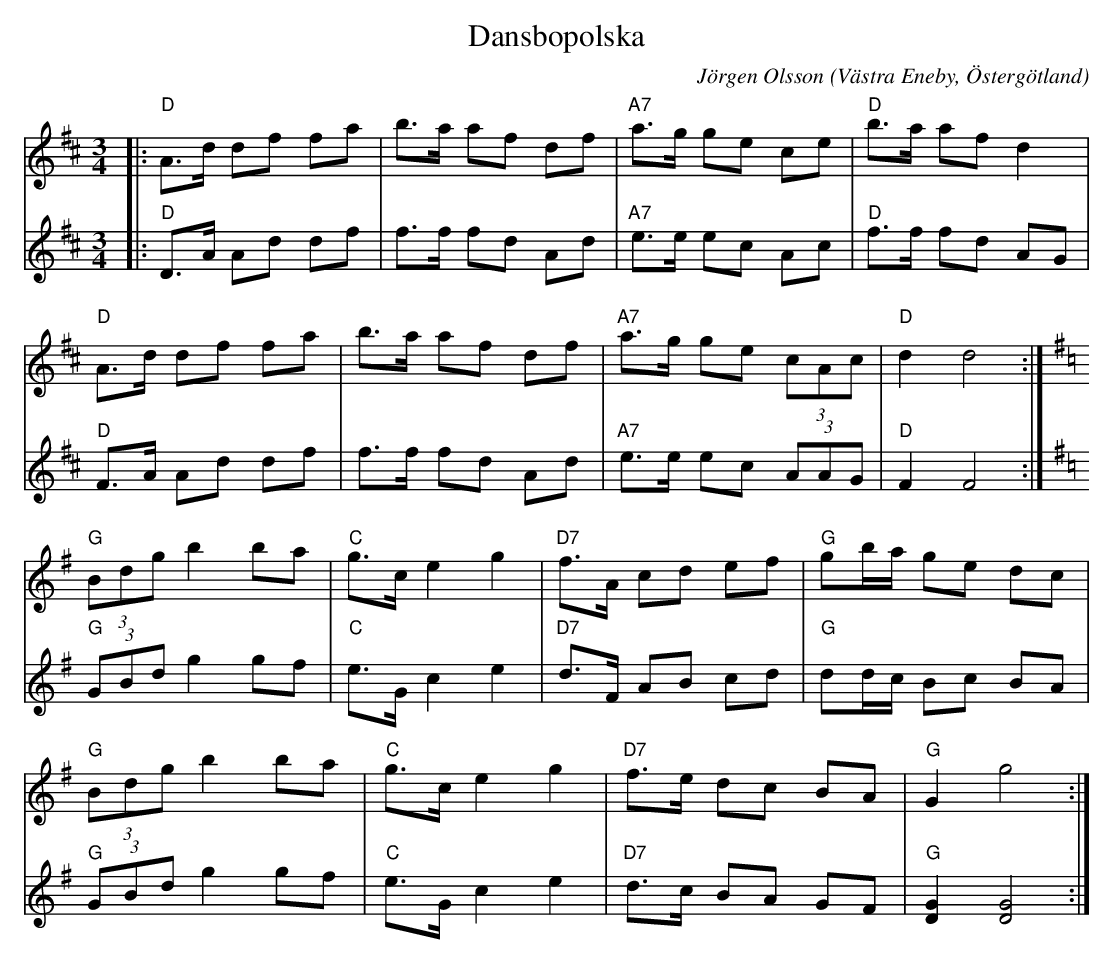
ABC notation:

X:1
T:Dansbopolska
C:Jörgen Olsson
O:Västra Eneby, Östergötland
M:3/4
L:1/8
K:D
V:1
|:"D"A>d df fa|b>a af df|"A7"a>g ge ce|"D"b>a af d2|
"D"A>d df fa|b>a af df|"A7"a>g ge (3cAc|"D"d2 d4:|
[K:G]"G"(3Bdg b2 ba|"C"g>c e2 g2|"D7"f>A cd ef|"G" gb/a/ ge dc|
"G"(3Bdg b2 ba|"C"g>c e2 g2|"D7"f>e dc BA|"G" G2 g4:|
V:2
|:"D"D>A Ad df|f>f fd Ad|"A7"e>e ec Ac|"D"f>f fd AG|
"D"F>A Ad df|f>f fd Ad|"A7"e>e ec (3AAG|"D"F2 F4:|
[K:G]"G"(3GBd g2 gf|"C"e>G c2 e2|"D7"d>F AB cd|"G" dd/c/ Bc BA|
"G"(3GBd g2 gf|"C"e>G c2 e2|"D7"d>c BA GF|"G" [DG]2 [DG]4:|
